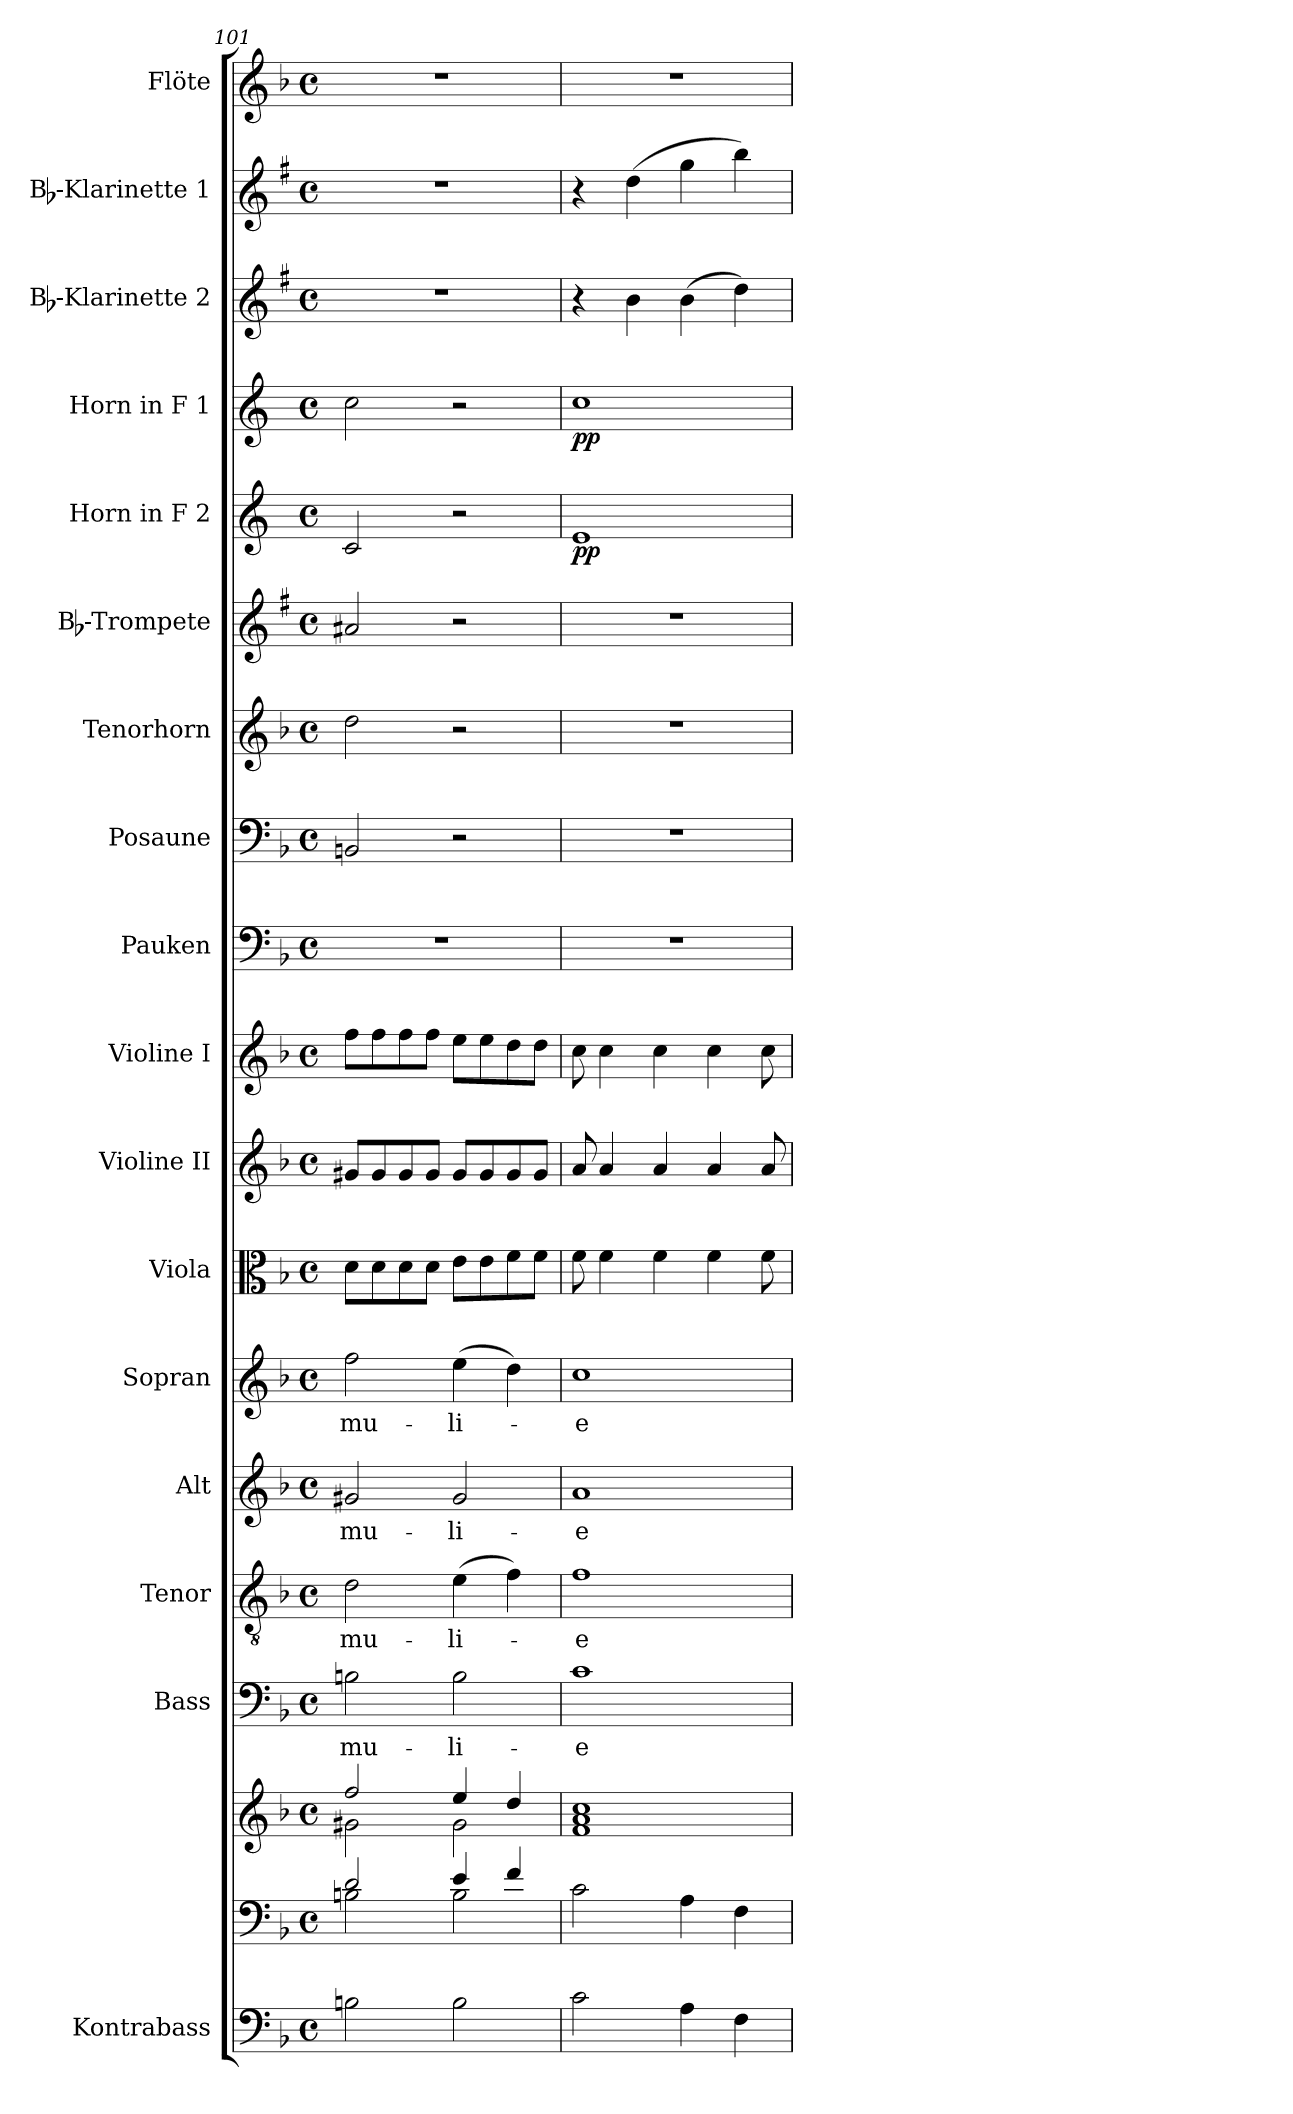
**kern	**kern	**kern	**kern	**text	**kern	**text	**kern	**text	**kern	**text	**kern	**kern	**kern	**kern	**kern	**kern	**kern	**kern	**dynam	**kern	**dynam	**kern	**kern	**kern
*part18	*part17	*part17	*part16	*part16	*part15	*part15	*part14	*part14	*part13	*part13	*part12	*part11	*part10	*part9	*part8	*part7	*part6	*part5	*part5	*part4	*part4	*part3	*part2	*part1
*staff19	*staff18	*staff17	*staff16	*staff16	*staff15	*staff15	*staff14	*staff14	*staff13	*staff13	*staff12	*staff11	*staff10	*staff9	*staff8	*staff7	*staff6	*staff5	*staff5	*staff4	*staff4	*staff3	*staff2	*staff1
*I"Kontrabass	*	*	*I"Bass	*	*I"Tenor	*	*I"Alt	*	*I"Sopran	*	*I"Viola	*I"Violine II	*I"Violine I	*I"Pauken	*I"Posaune	*I"Tenorhorn	*I"Bb-Trompete	*I"Horn in F 2	*	*I"Horn in F 1	*	*I"Bb-Klarinette 2	*I"Bb-Klarinette 1	*I"Flöte
*I'Kb.	*	*	*I'B.	*	*I'T.	*	*I'A.	*	*I'S.	*	*I'Vla.	*I'Vl. II	*I'Vl. I	*I'Pk.	*I'Pos.	*I'T. Hrn.	*I'Bb Trp.	*	*	*	*	*I'Bb Kl. 2	*I'Bb Kl. 1	*I'Fl.
!!LO:PB:g=z
*clefF4	*clefF4	*clefG2	*clefF4	*	*clefGv2	*	*clefG2	*	*clefG2	*	*clefC3	*clefG2	*clefG2	*clefF4	*clefF4	*clefG2	*clefG2	*clefG2	*	*clefG2	*	*clefG2	*clefG2	*clefG2
*ITrd7c12	*	*	*	*	*	*	*	*	*	*	*	*	*	*	*	*ITrd8c14	*ITrd1c2	*ITrd4c7	*	*ITrd4c7	*	*ITrd1c2	*ITrd1c2	*
*k[b-]	*k[b-]	*k[b-]	*k[b-]	*	*k[b-]	*	*k[b-]	*	*k[b-]	*	*k[b-]	*k[b-]	*k[b-]	*k[b-]	*k[b-]	*k[b-]	*k[b-]	*k[b-]	*	*k[b-]	*	*k[b-]	*k[b-]	*k[b-]
*F:	*F:	*F:	*F:	*	*F:	*	*F:	*	*F:	*	*F:	*F:	*F:	*F:	*F:	*F:	*F:	*F:	*	*F:	*	*F:	*F:	*F:
*M4/4	*M4/4	*M4/4	*M4/4	*	*M4/4	*	*M4/4	*	*M4/4	*	*M4/4	*M4/4	*M4/4	*M4/4	*M4/4	*M4/4	*M4/4	*M4/4	*	*M4/4	*	*M4/4	*M4/4	*M4/4
*met(c)	*met(c)	*met(c)	*met(c)	*	*met(c)	*	*met(c)	*	*met(c)	*	*met(c)	*met(c)	*met(c)	*met(c)	*met(c)	*met(c)	*met(c)	*met(c)	*	*met(c)	*	*met(c)	*met(c)	*met(c)
=101	=101	=101	=101	=101	=101	=101	=101	=101	=101	=101	=101	=101	=101	=101	=101	=101	=101	=101	=101	=101	=101	=101	=101	=101
*	*^	*^	*	*	*	*	*	*	*	*	*	*	*	*	*	*	*	*	*	*	*	*	*	*
!	!	!	!	!	!	!LO:LY:b	!	!LO:LY:b	!	!LO:LY:b	!	!LO:LY:b	!	!	!	!	!	!	!	!	!	!	!	!	!	!
2BBn\	2d/	2Bn\	2ff/	2g#X\	2Bn\	mu-	2d\	mu-	2g#X/	mu-	2ff\	mu-	8d\L	8g#X/L	8ff\L	1r	2BBn/	2d\	2g#X/	2F/	.	2f\	.	1r	1r	1r
.	.	.	.	.	.	.	.	.	.	.	.	.	8d\	8g#/	8ff\	.	.	.	.	.	.	.	.	.	.	.
.	.	.	.	.	.	.	.	.	.	.	.	.	8d\	8g#/	8ff\	.	.	.	.	.	.	.	.	.	.	.
.	.	.	.	.	.	.	.	.	.	.	.	.	8d\J	8g#/J	8ff\J	.	.	.	.	.	.	.	.	.	.	.
!	!	!	!	!	!	!LO:LY:b	!	!LO:LY:b	!	!LO:LY:b	!	!LO:LY:b	!	!	!	!	!	!	!	!	!	!	!	!	!	!
2BB\	4e/	2B\	4ee/	2g#\	2B\	-li-	(>4e\	-li-	2g#/	-li-	(>4ee\	-li-	8e\L	8g#/L	8ee\L	.	2r	2r	2r	2r	.	2r	.	.	.	.
.	.	.	.	.	.	.	.	.	.	.	.	.	8e\	8g#/	8ee\	.	.	.	.	.	.	.	.	.	.	.
.	4f/	.	4dd/	.	.	.	4f\)	.	.	.	4dd\)	.	8f\	8g#/	8dd\	.	.	.	.	.	.	.	.	.	.	.
.	.	.	.	.	.	.	.	.	.	.	.	.	8f\J	8g#/J	8dd\J	.	.	.	.	.	.	.	.	.	.	.
*	*v	*v	*	*	*	*	*	*	*	*	*	*	*	*	*	*	*	*	*	*	*	*	*	*	*	*
=102	=102	=102	=102	=102	=102	=102	=102	=102	=102	=102	=102	=102	=102	=102	=102	=102	=102	=102	=102	=102	=102	=102	=102	=102	=102
!	!	!	!	!	!LO:LY:b	!	!LO:LY:b	!	!LO:LY:b	!	!LO:LY:b	!	!	!	!	!	!	!	!	!LO:DY:b	!	!LO:DY:b	!	!	!
2C\	2c\	1a 1cc	1f	1c	-e-	1f	-e-	1a	-e-	1cc	-e-	8f\	8a/	8cc\	1r	1r	1r	1r	1A	pp	1f	pp	4r	4r	1r
.	.	.	.	.	.	.	.	.	.	.	.	4f\	4a/	4cc\	.	.	.	.	.	.	.	.	.	.	.
.	.	.	.	.	.	.	.	.	.	.	.	.	.	.	.	.	.	.	.	.	.	.	4a\	(>4cc\	.
.	.	.	.	.	.	.	.	.	.	.	.	4f\	4a/	4cc\	.	.	.	.	.	.	.	.	.	.	.
4AA\	4A\	.	.	.	.	.	.	.	.	.	.	.	.	.	.	.	.	.	.	.	.	.	(>4a\	4ff\	.
.	.	.	.	.	.	.	.	.	.	.	.	4f\	4a/	4cc\	.	.	.	.	.	.	.	.	.	.	.
4FF\	4F\	.	.	.	.	.	.	.	.	.	.	.	.	.	.	.	.	.	.	.	.	.	4cc\)	4aa\)	.
.	.	.	.	.	.	.	.	.	.	.	.	8f\	8a/	8cc\	.	.	.	.	.	.	.	.	.	.	.
*	*	*v	*v	*	*	*	*	*	*	*	*	*	*	*	*	*	*	*	*	*	*	*	*	*	*
=	=	=	=	=	=	=	=	=	=	=	=	=	=	=	=	=	=	=	=	=	=	=	=	=
*-	*-	*-	*-	*-	*-	*-	*-	*-	*-	*-	*-	*-	*-	*-	*-	*-	*-	*-	*-	*-	*-	*-	*-	*-
